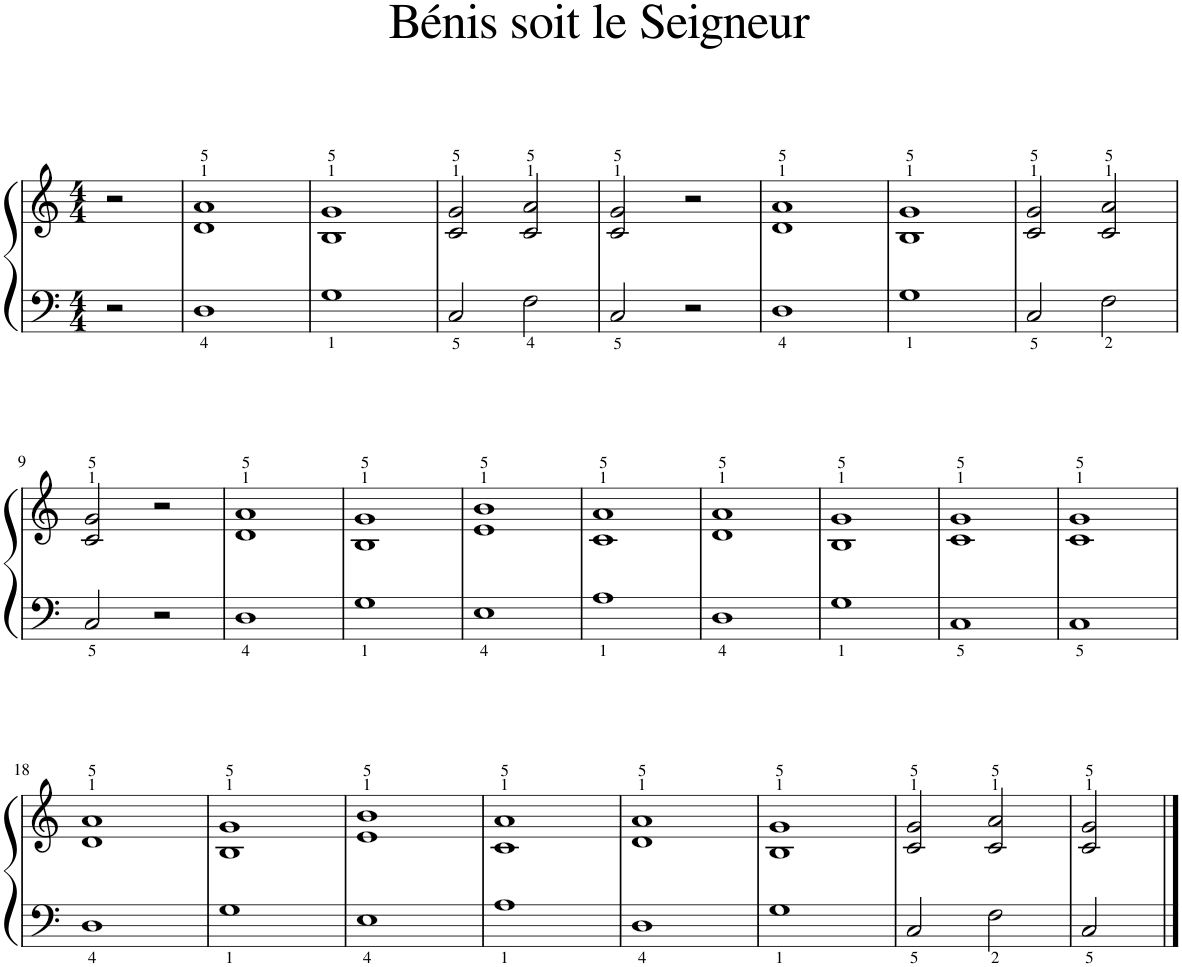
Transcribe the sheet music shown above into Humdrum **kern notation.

**kern	**kern
*part1	*part1
*staff2	*staff1
*I"Piano	*
*I'Pno.	*
*clefF4	*clefG2
*k[]	*k[]
*M4/4	*M4/4
=1	=1
2r	2r
=2	=2
1D	1d 1a
=3	=3
1G	1B 1g
=4	=4
2C/	2c/ 2g/
2F\	2c/ 2a/
=5	=5
2C/	2c/ 2g/
2r	2r
=6	=6
1D	1d 1a
=7	=7
1G	1B 1g
=8	=8
2C/	2c/ 2g/
2F\	2c/ 2a/
!!LO:LB:g=z
=9	=9
2C/	2c/ 2g/
2r	2r
=10	=10
1D	1d 1a
=11	=11
1G	1B 1g
=12	=12
1E	1e 1b
=13	=13
1A	1c 1a
=14	=14
1D	1d 1a
=15	=15
1G	1B 1g
=16	=16
1C	1c 1g
=17	=17
1C	1c 1g
!!LO:LB:g=z
=18	=18
1D	1d 1a
=19	=19
1G	1B 1g
=20	=20
1E	1e 1b
=21	=21
1A	1c 1a
=22	=22
1D	1d 1a
=23	=23
1G	1B 1g
=24	=24
2C/	2c/ 2g/
2F\	2c/ 2a/
=25	=25
2C/	2c/ 2g/
==	==
*-	*-
